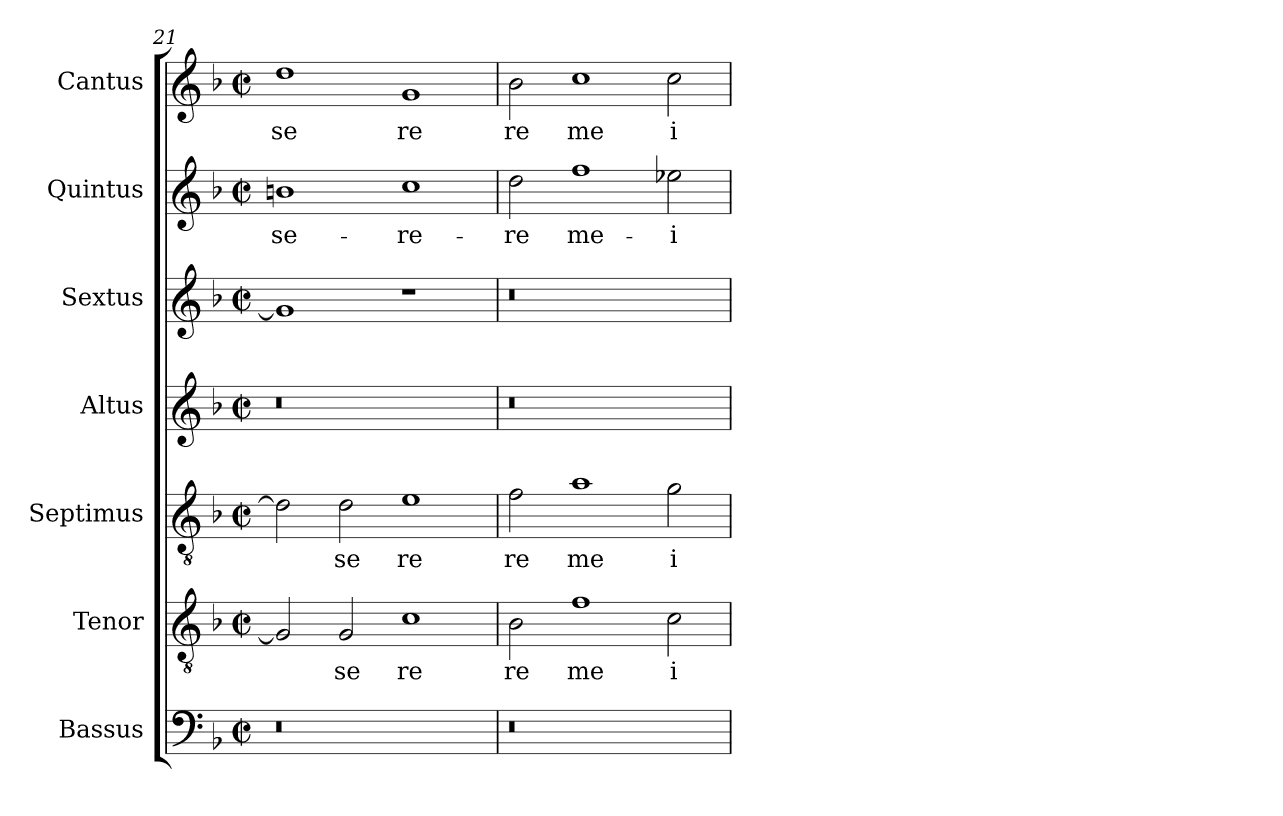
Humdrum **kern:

**kern	**kern	**text	**kern	**text	**kern	**kern	**kern	**text	**kern	**text
*part7	*part6	*part6	*part5	*part5	*part4	*part3	*part2	*part2	*part1	*part1
*staff7	*staff6	*staff6	*staff5	*staff5	*staff4	*staff3	*staff2	*staff2	*staff1	*staff1
*I"Bassus	*I"Tenor	*	*I"Septimus	*	*I"Altus	*I"Sextus	*I"Quintus	*	*I"Cantus	*
!!LO:LB:g=z
*clefF4	*clefGv2	*	*clefGv2	*	*clefG2	*clefG2	*clefG2	*	*clefG2	*
*k[b-]	*k[b-]	*	*k[b-]	*	*k[b-]	*k[b-]	*k[b-]	*	*k[b-]	*
*F:	*F:	*	*F:	*	*F:	*F:	*F:	*	*F:	*
*M2/2	*M2/2	*	*M2/2	*	*M2/2	*M2/2	*M2/2	*	*M2/2	*
*met(c|)	*met(c|)	*	*met(c|)	*	*met(c|)	*met(c|)	*met(c|)	*	*met(c|)	*
=21	=21	=21	=21	=21	=21	=21	=21	=21	=21	=21
!	!	!	!	!	!	!	!	!LO:LY:b:cj	!	!LO:LY:b:cj
0r	2G/]	.	2d\]	.	0r	1g]	1bn	se-	1dd	se
!	!	!LO:LY:b:cj	!	!LO:LY:b:cj	!	!	!	!	!	!
.	2G/	se	2d\	-se	.	.	.	.	.	.
!	!	!LO:LY:b:cj	!	!LO:LY:b:cj	!	!	!	!LO:LY:b:cj	!	!LO:LY:b:cj
.	1c	re	1e	re	.	1r	1cc	-re-	1g	re
=22	=22	=22	=22	=22	=22	=22	=22	=22	=22	=22
!	!	!LO:LY:b:cj	!	!LO:LY:b:cj	!	!	!	!LO:LY:b:cj	!	!LO:LY:b:cj
0r	2B-\	re	2f\	re	0r	0r	2dd\	-re	2b-\	re
!	!	!LO:LY:b:cj	!	!LO:LY:b:cj	!	!	!	!LO:LY:b:cj	!	!LO:LY:b:cj
.	1f	me	1a	me	.	.	1ff	me-	1cc	me
!	!	!LO:LY:b:cj	!	!LO:LY:b:cj	!	!	!	!LO:LY:b:cj	!	!LO:LY:b:cj
.	2c\	i	2g\	i	.	.	2ee-X\	-i	2cc\	i
=	=	=	=	=	=	=	=	=	=	=
*-	*-	*-	*-	*-	*-	*-	*-	*-	*-	*-
